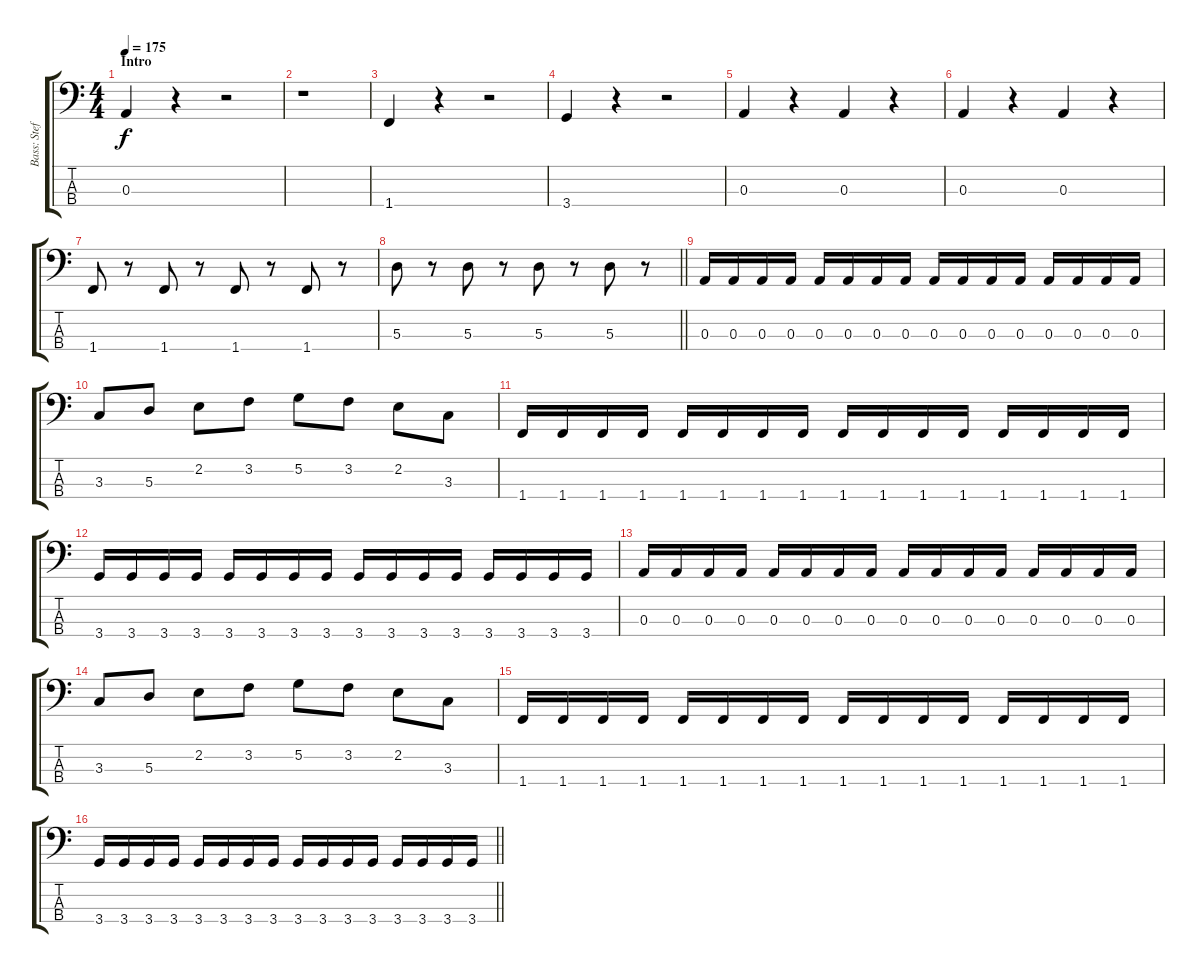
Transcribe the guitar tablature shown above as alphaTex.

\track ("Bass: Stefan Gimpl" "Bass: Stef") {instrument electricbassfinger}
\staff {score tabs}
\tuning (G2 D2 A1 E1) {hide}
\ts (4 4)
\section ("" "Intro")
\tempo 175
\clef f4
\ks aminor
0.3.4{dy f instrument electricbassfinger} r.4 r.2 |
r.1 |
1.4.4 r.4 r.2 |
3.4.4 r.4 r.2 |
0.3.4 r.4 0.3.4 r.4 |
0.3.4 r.4 0.3.4 r.4 |
1.4.8 r.8 1.4.8 r.8 1.4.8 r.8 1.4.8 r.8 |
\barLineRight lightlight
5.3.8 r.8 5.3.8 r.8 5.3.8 r.8 5.3.8 r.8 |
0.3.16 0.3.16 0.3.16 0.3.16 0.3.16 0.3.16 0.3.16 0.3.16 0.3.16 0.3.16 0.3.16 0.3.16 0.3.16 0.3.16 0.3.16 0.3.16 |
3.3.8 5.3.8 2.2.8 3.2.8 5.2.8 3.2.8 2.2.8 3.3.8 |
1.4.16 1.4.16 1.4.16 1.4.16 1.4.16 1.4.16 1.4.16 1.4.16 1.4.16 1.4.16 1.4.16 1.4.16 1.4.16 1.4.16 1.4.16 1.4.16 |
3.4.16 3.4.16 3.4.16 3.4.16 3.4.16 3.4.16 3.4.16 3.4.16 3.4.16 3.4.16 3.4.16 3.4.16 3.4.16 3.4.16 3.4.16 3.4.16 |
0.3.16 0.3.16 0.3.16 0.3.16 0.3.16 0.3.16 0.3.16 0.3.16 0.3.16 0.3.16 0.3.16 0.3.16 0.3.16 0.3.16 0.3.16 0.3.16 |
3.3.8 5.3.8 2.2.8 3.2.8 5.2.8 3.2.8 2.2.8 3.3.8 |
1.4.16 1.4.16 1.4.16 1.4.16 1.4.16 1.4.16 1.4.16 1.4.16 1.4.16 1.4.16 1.4.16 1.4.16 1.4.16 1.4.16 1.4.16 1.4.16 |
\barLineRight lightlight
3.4.16 3.4.16 3.4.16 3.4.16 3.4.16 3.4.16 3.4.16 3.4.16 3.4.16 3.4.16 3.4.16 3.4.16 3.4.16 3.4.16 3.4.16 3.4.16
